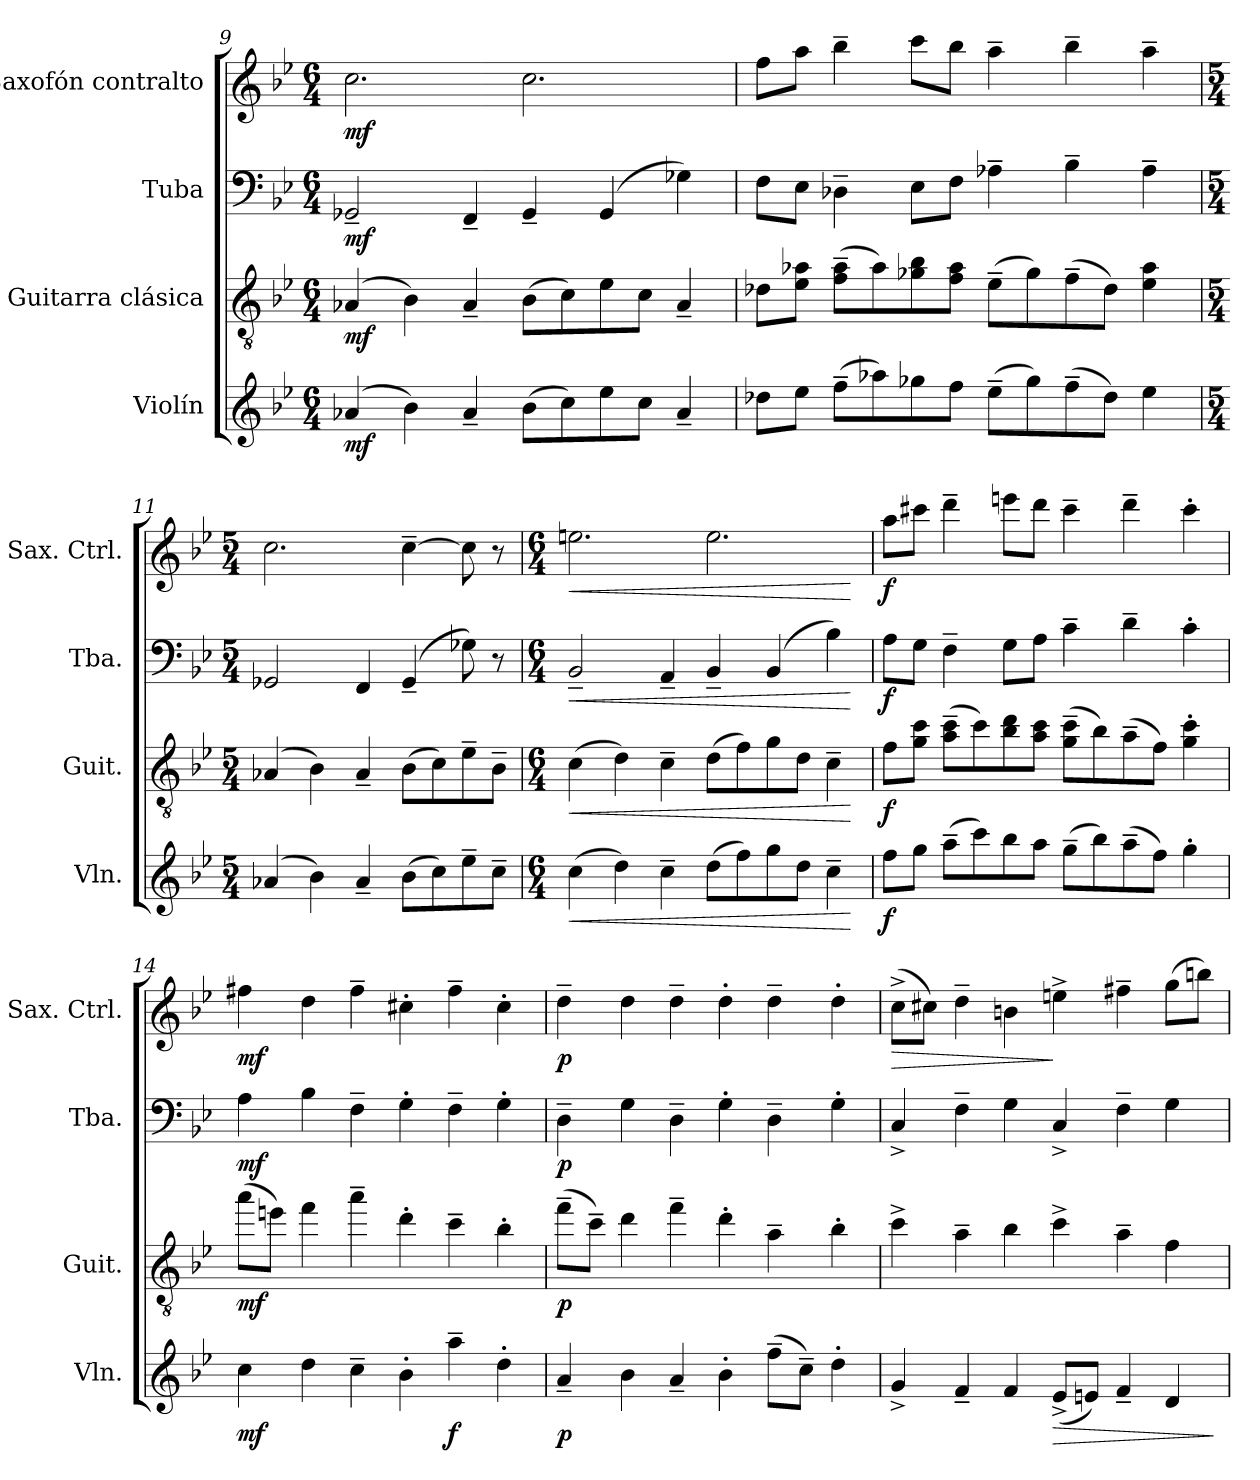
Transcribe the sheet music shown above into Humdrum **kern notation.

**kern	**dynam	**kern	**dynam	**kern	**dynam	**kern	**dynam
*part4	*part4	*part3	*part3	*part2	*part2	*part1	*part1
*staff4	*staff4	*staff3	*staff3	*staff2	*staff2	*staff1	*staff1
*I"Violín	*	*I"Guitarra clásica	*	*I"Tuba	*	*I"Saxofón contralto	*
*I'Vln.	*	*I'Guit.	*	*I'Tba.	*	*I'Sax. Ctrl.	*
*clefG2	*	*clefGv2	*	*clefF4	*	*clefG2	*
*	*	*	*	*	*	*ITrd5c9	*
*k[b-e-]	*	*k[b-e-]	*	*k[b-e-]	*	*k[b-e-a-d-g-]	*
*M6/4	*	*M6/4	*	*M6/4	*	*M6/4	*
=9	=9	=9	=9	=9	=9	=9	=9
!	!LO:DY:b	!	!LO:DY:b	!	!LO:DY:b	!	!LO:DY:b
(4a-X/	mf	(4A-X/	mf	2GG-X~/	mf	2.e-\	mf
4b-\)	.	4B-\)	.	.	.	.	.
4a-~/	.	4A-~/	.	4FF~/	.	.	.
(8b-\L	.	(8B-\L	.	4GG-~/	.	2.e-\	.
8cc\)	.	8c\)	.	.	.	.	.
8ee-\	.	8e-\	.	(4GG-/	.	.	.
8cc\J	.	8c\J	.	.	.	.	.
4a-~/	.	4A-~/	.	4G-X\)	.	.	.
!!LO:PB:g=z
=10	=10	=10	=10	=10	=10	=10	=10
8dd-X\L	.	8d-X\L	.	8F\L	.	8a-\L	.
8ee-\J	.	8e-\ 8a-X\J	.	8E-\J	.	8cc\J	.
(8ff~\L	.	(8f\~ 8a-\~L	.	4D-X~\	.	4dd-~\	.
8aa-X\)	.	8a-\)	.	.	.	.	.
8gg-X\	.	8g-X\ 8b-\	.	8E-\L	.	8ee-\L	.
8ff\J	.	8f\ 8a-\J	.	8F\J	.	8dd-\J	.
(8ee-~\L	.	(8e-~\L	.	4A-X~\	.	4cc~\	.
8gg-\)	.	8g-\)	.	.	.	.	.
(8ff~\	.	(8f~\	.	4B-~\	.	4dd-~\	.
8dd-\J)	.	8d-\J)	.	.	.	.	.
4ee-\	.	4e-\ 4a-\	.	4A-~\	.	4cc~\	.
=11	=11	=11	=11	=11	=11	=11	=11
*M5/4	*	*M5/4	*	*M5/4	*	*M5/4	*
(4a-X/	.	(4A-X/	.	2GG-X/	.	2.e-\	.
4b-\)	.	4B-\)	.	.	.	.	.
4a-~/	.	4A-~/	.	4FF/	.	.	.
(8b-\L	.	(8B-\L	.	(4GG-~/	.	[4e-~\	.
8cc\)	.	8c\)	.	.	.	.	.
8ee-~\	.	8e-~\	.	8G-X\)	.	8e-\]	.
8cc~\J	.	8B-~\J	.	8r	.	8r	.
=12	=12	=12	=12	=12	=12	=12	=12
*M6/4	*	*M6/4	*	*M6/4	*	*M6/4	*
!	!LO:HP:b	!	!LO:HP:b	!	!LO:HP:b	!	!LO:HP:b
(4cc\	<	(4c\	<	2BB-~/	<	2.gn\	<
4dd\)	.	4d\)	.	.	.	.	.
4cc~\	.	4c~\	.	4AA~/	.	.	.
(8dd\L	.	(8d\L	.	4BB-~/	.	2.g\	.
8ff\)	.	8f\)	.	.	.	.	.
8gg\	.	8g\	.	(4BB-/	.	.	.
8dd\J	.	8d\J	.	.	.	.	.
4cc~\	.	4c~\	.	4B-\)	.	.	.
.	[	.	[	.	[	.	[
!!LO:LB:g=z
=13	=13	=13	=13	=13	=13	=13	=13
!	!LO:DY:b	!	!LO:DY:b	!	!LO:DY:b	!	!LO:DY:b
8ff\L	f	8f\L	f	8A\L	f	8cc\L	f
8gg\J	.	8g\ 8cc\J	.	8G\J	.	8een\J	.
(8aa~\L	.	(8a\~ 8cc\~L	.	4F~\	.	4ff~\	.
8ccc\)	.	8cc\)	.	.	.	.	.
8bb-\	.	8b-\ 8dd\	.	8G\L	.	8ggn\L	.
8aa\J	.	8a\ 8cc\J	.	8A\J	.	8ff\J	.
(8gg~\L	.	(8g\~ 8cc\~L	.	4c~\	.	4ee~\	.
8bb-\)	.	8b-\)	.	.	.	.	.
(8aa~\	.	(8a~\	.	4d~\	.	4ff~\	.
8ff\J)	.	8f\J)	.	.	.	.	.
4gg'\	.	4g\' 4cc\'	.	4c'\	.	4ee'\	.
=14	=14	=14	=14	=14	=14	=14	=14
!	!LO:DY:b	!	!LO:DY:b	!	!LO:DY:b	!	!LO:DY:b
4cc\	mf	(8aa\L	mf	4A\	mf	4an\	mf
.	.	8een\J)	.	.	.	.	.
4dd\	.	4ff\	.	4B-\	.	4f\	.
4cc~\	.	4aa~\	.	4F~\	.	4a~\	.
4b-'\	.	4dd'\	.	4G'\	.	4en'\	.
!	!LO:DY:b	!	!	!	!	!	!
4aa~\	f	4cc~\	.	4F~\	.	4a~\	.
4dd'\	.	4b-'\	.	4G'\	.	4e'\	.
=15	=15	=15	=15	=15	=15	=15	=15
!	!LO:DY:b	!	!LO:DY:b	!	!LO:DY:b	!	!LO:DY:b
4a~/	p	(8ff~\L	p	4D~\	p	4f~\	p
.	.	8cc~\J)	.	.	.	.	.
4b-\	.	4dd\	.	4G\	.	4f\	.
4a~/	.	4ff~\	.	4D~\	.	4f~\	.
4b-'\	.	4dd'\	.	4G'\	.	4f'\	.
(8ff~\L	.	4a~\	.	4D~\	.	4f~\	.
8cc~\J)	.	.	.	.	.	.	.
4dd'\	.	4b-'\	.	4G'\	.	4f'\	.
!!LO:LB:g=z
=16	=16	=16	=16	=16	=16	=16	=16
!	!	!	!	!	!	!	!LO:HP:b
4g^/	.	4cc^\	.	4C^/	.	(8e-^\L	>
.	.	.	.	.	.	8en\J)	.
4f~/	.	4a~\	.	4F~\	.	4f~\	.
4f/	.	4b-\	.	4G\	.	4dn\	.
!	!LO:HP:b	!	!	!	!	!	!
(8e-^/L	>	4cc^\	.	4C^/	.	4gn^\	]
8en/J)	.	.	.	.	.	.	.
4f~/	.	4a~\	.	4F~\	.	4an~\	.
4d/	.	4f\	.	4G\	.	(8b-\L	.
.	.	.	.	.	.	8ddn\J)	.
.	]	.	.	.	.	.	.
=	=	=	=	=	=	=	=
*-	*-	*-	*-	*-	*-	*-	*-
